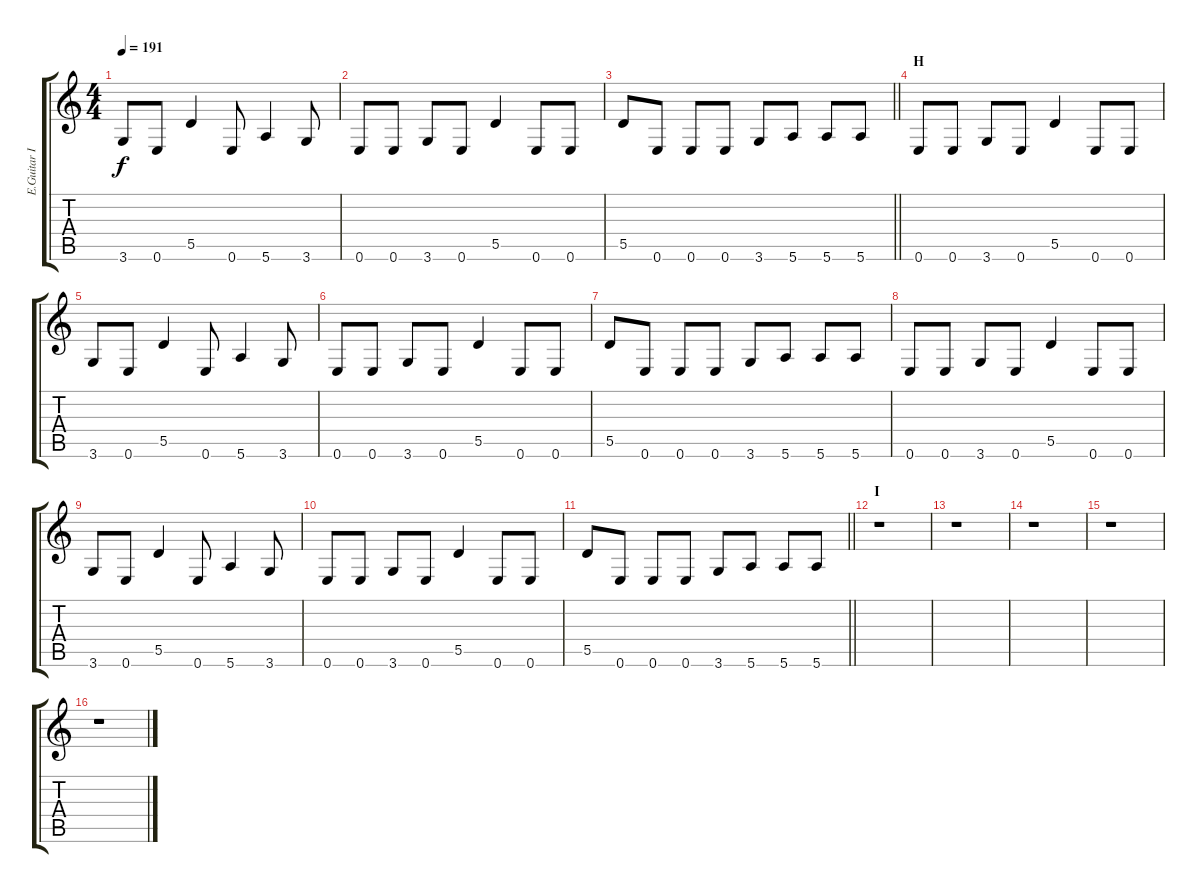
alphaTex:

\track ("E.Guitar I" "E.Guitar I") {instrument distortionguitar}
\staff {score tabs}
\tuning (E4 B3 G3 D3 A2 E2) {hide}
\ts (4 4)
\tempo 191
\clef g2
\ks c
3.6.8{dy f} 0.6.8 5.5.4 0.6.8 5.6.4 3.6.8 |
0.6.8 0.6.8 3.6.8 0.6.8 5.5.4 0.6.8 0.6.8 |
\barLineRight lightlight
5.5.8 0.6.8 0.6.8 0.6.8 3.6.8 5.6.8 5.6.8 5.6.8 |
\section ("" "H")
0.6.8 0.6.8 3.6.8 0.6.8 5.5.4 0.6.8 0.6.8 |
3.6.8 0.6.8 5.5.4 0.6.8 5.6.4 3.6.8 |
0.6.8 0.6.8 3.6.8 0.6.8 5.5.4 0.6.8 0.6.8 |
5.5.8 0.6.8 0.6.8 0.6.8 3.6.8 5.6.8 5.6.8 5.6.8 |
0.6.8 0.6.8 3.6.8 0.6.8 5.5.4 0.6.8 0.6.8 |
3.6.8 0.6.8 5.5.4 0.6.8 5.6.4 3.6.8 |
0.6.8 0.6.8 3.6.8 0.6.8 5.5.4 0.6.8 0.6.8 |
\barLineRight lightlight
5.5.8 0.6.8 0.6.8 0.6.8 3.6.8 5.6.8 5.6.8 5.6.8 |
\section ("" "I")
r.1 |
r.1 |
r.1 |
r.1 |
r.1
